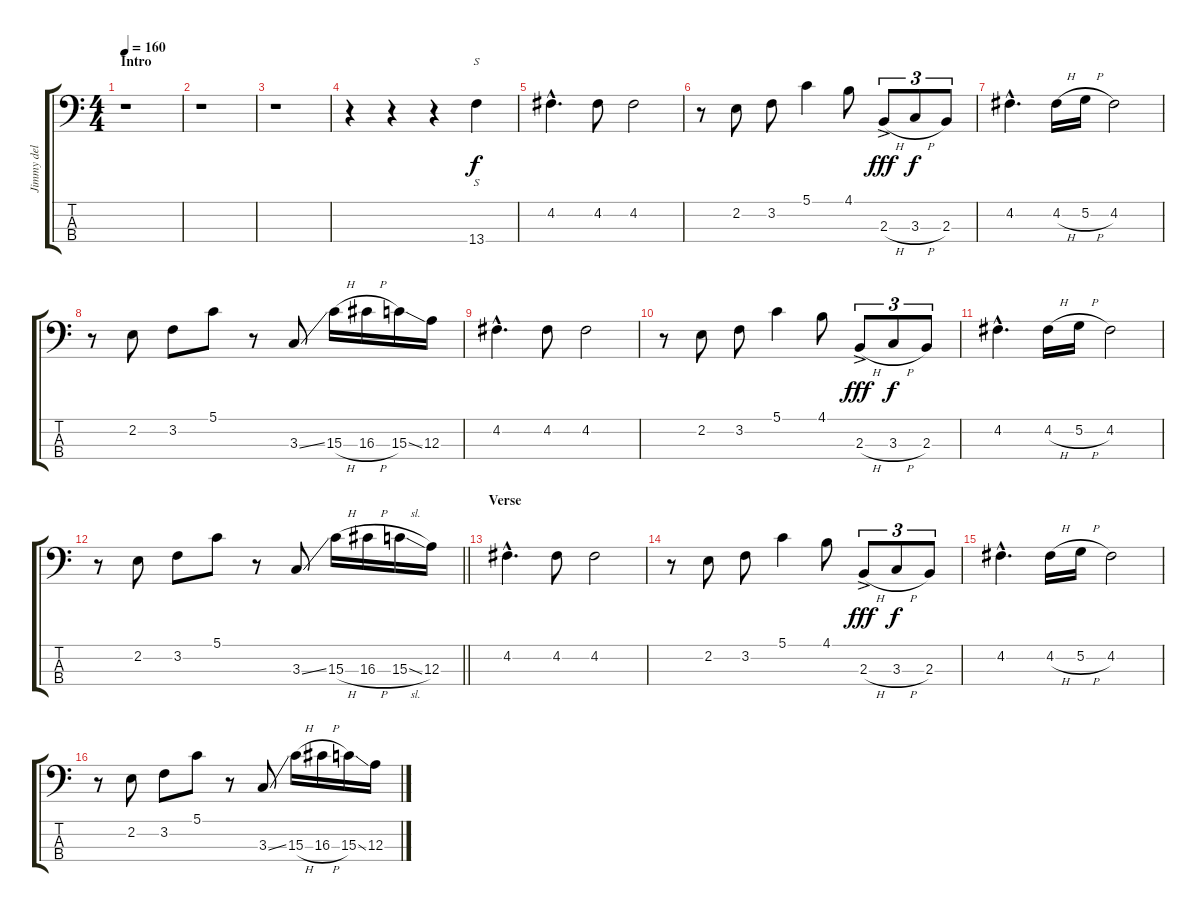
\track ("Jimmy del Rivo / Bass" "Jimmy del ") {instrument electricbasspick}
\staff {score tabs}
\tuning (G2 D2 A1 E1) {hide}
\ts (4 4)
\section ("" "Intro")
\tempo 160
\clef f4
\ks c
r.1{dy f instrument electricbasspick} |
r.1 |
r.1 |
r.4 r.4 r.4 13.4.4{s} |
4.2{hac}.4{d} 4.2.8 4.2.2 |
r.8 2.2.8 3.2.8 5.1.4 4.1.8 2.3{h ac}.8{tu (3 2) dy fff} 3.3{h}.8{tu (3 2) dy f} 2.3.8{tu (3 2)} |
4.2{hac}.4{d} 4.2{h}.16 5.2{h}.16 4.2.2 |
r.8 2.2.8 3.2.8 5.1.8 r.8 3.3{ss}.8 15.3{h}.16 16.3{h}.16 15.3{ss}.16 12.3.16 |
4.2{hac}.4{d} 4.2.8 4.2.2 |
r.8 2.2.8 3.2.8 5.1.4 4.1.8 2.3{h ac}.8{tu (3 2) dy fff} 3.3{h}.8{tu (3 2) dy f} 2.3.8{tu (3 2)} |
4.2{hac}.4{d} 4.2{h}.16 5.2{h}.16 4.2.2 |
\barLineRight lightlight
r.8 2.2.8 3.2.8 5.1.8 r.8 3.3{ss}.8 15.3{h}.16 16.3{h}.16 15.3{sl}.16 12.3.16 |
\section ("" "Verse")
4.2{hac}.4{d} 4.2.8 4.2.2 |
r.8 2.2.8 3.2.8 5.1.4 4.1.8 2.3{h ac}.8{tu (3 2) dy fff} 3.3{h}.8{tu (3 2) dy f} 2.3.8{tu (3 2)} |
4.2{hac}.4{d} 4.2{h}.16 5.2{h}.16 4.2.2 |
r.8 2.2.8 3.2.8 5.1.8 r.8 3.3{ss}.8 15.3{h}.16 16.3{h}.16 15.3{ss}.16 12.3.16
